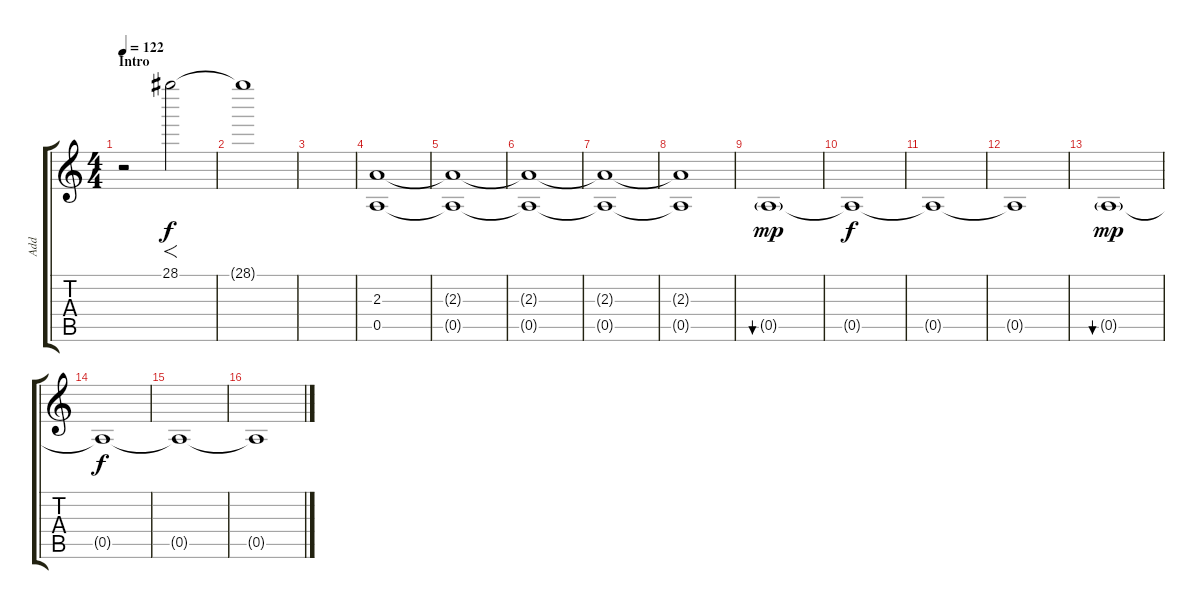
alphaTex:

\track ("Add" "Add") {instrument overdrivenguitar}
\staff {score tabs}
\tuning (E4 B3 G3 D3 A2 E2) {hide}
\ts (4 4)
\section ("" "Intro")
\tempo 122
\clef g2
\ks c
r.2{dy f instrument overdrivenguitar} 28.1.2{f} |
28.1{t}.1{volume 0} |
|
(2.3 0.5).1{volume 0} |
(2.3{t} 0.5{t}).1 |
(2.3{t} 0.5{t}).1{volume 10} |
(2.3{t} 0.5{t}).1 |
(2.3{t} 0.5{t}).1 |
0.5{g}.1{bu 480 dy mp} |
0.5{t}.1{dy f} |
0.5{t}.1 |
0.5{t}.1 |
0.5{g}.1{bu 480 dy mp} |
0.5{t}.1{dy f} |
0.5{t}.1 |
0.5{t}.1
